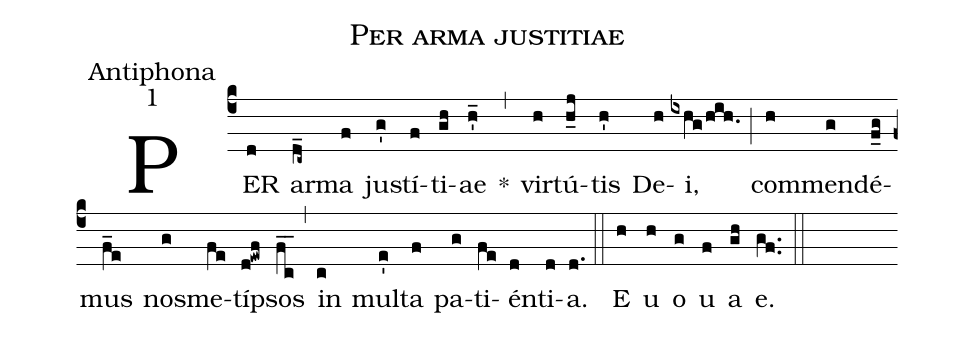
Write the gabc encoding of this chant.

name:Per arma justitiae;
office-part:Antiphona;
mode:1;
%%
(c4) PER(d) ar(d_c~)ma(f) ju(g')stí(f)ti(gh)ae(h'_) *(,) vir(h)tú(h_j)tis(h') De(h)i,(ixhg/hih.) (;) com(h)men(g)dé(f_g)mus(f_e) nos(g)me(fe)tí(d!ewf)psos(fc__) (,) in(c) mul(e')ta(f) pa(g)ti(fe)én(d)ti(d)a.(d.) (::) <eu>E(h) u(h) o(g) u(f) a(gh) e.</eu>(gf..) (::)
